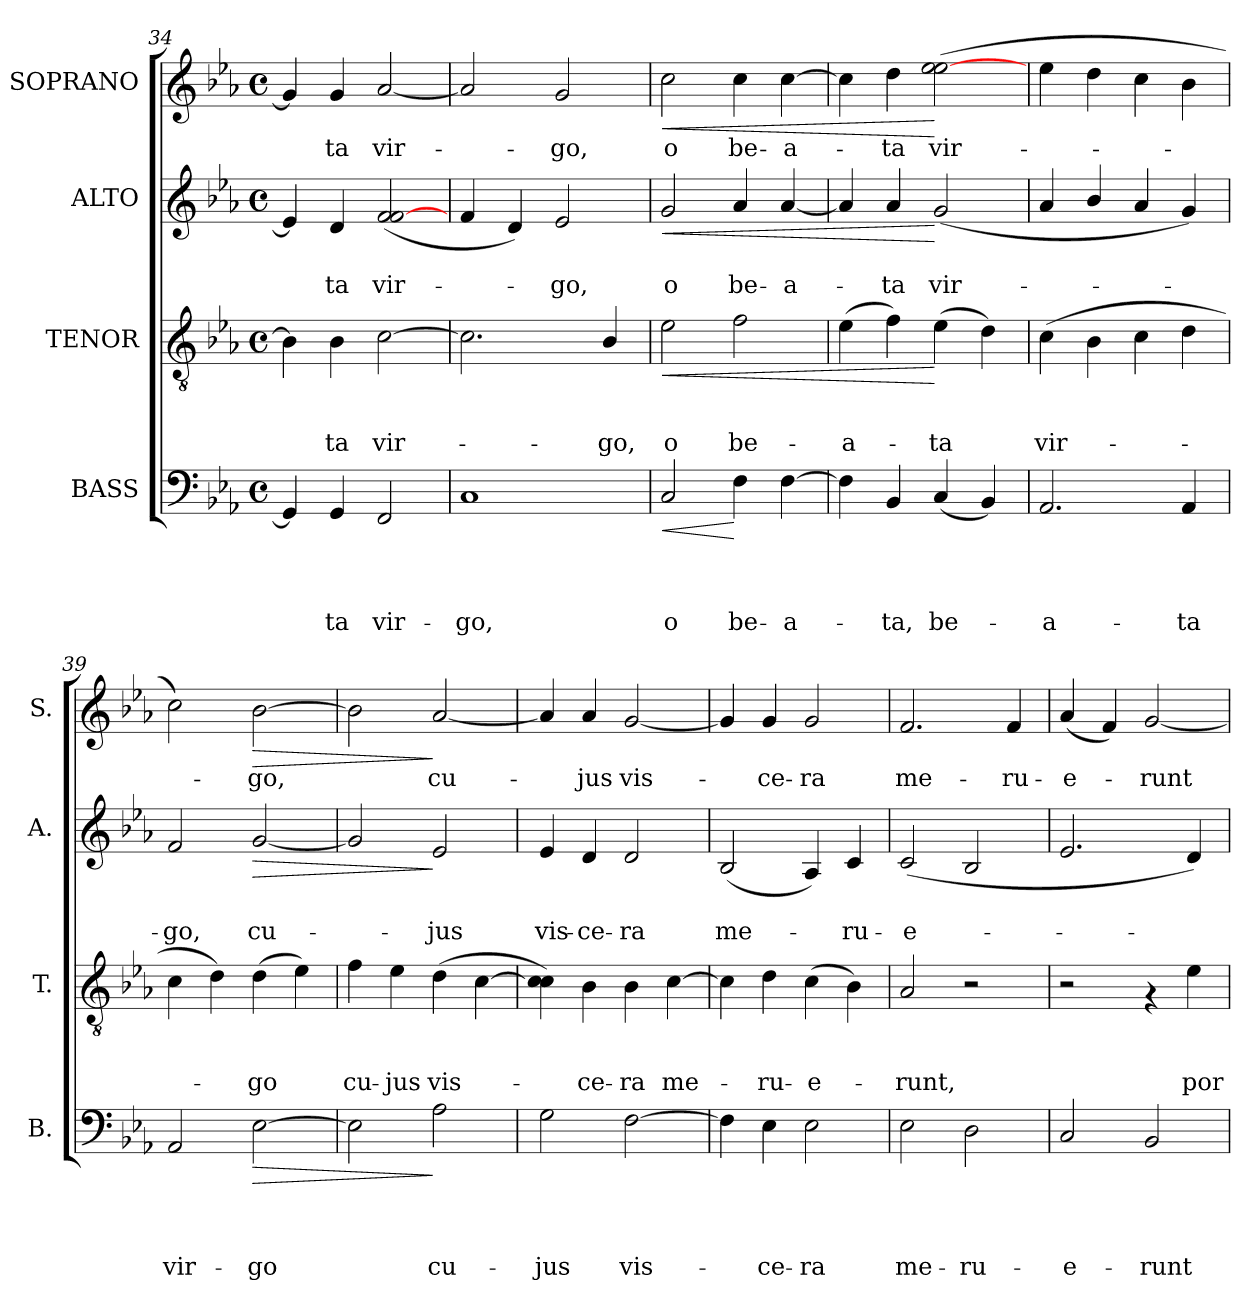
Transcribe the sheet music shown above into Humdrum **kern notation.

**kern	**text	**text	**text	**text	**dynam	**kern	**text	**text	**text	**dynam	**kern	**text	**text	**dynam	**kern	**text	**dynam
*part4	*part4	*part4	*part4	*part4	*part4	*part3	*part3	*part3	*part3	*part3	*part2	*part2	*part2	*part2	*part1	*part1	*part1
*staff4	*staff4	*staff4	*staff4	*staff4	*staff4	*staff3	*staff3	*staff3	*staff3	*staff3	*staff2	*staff2	*staff2	*staff2	*staff1	*staff1	*staff1
*I"BASS	*	*	*	*	*	*I"TENOR	*	*	*	*	*I"ALTO	*	*	*	*I"SOPRANO	*	*
*I'B.	*	*	*	*	*	*I'T.	*	*	*	*	*I'A.	*	*	*	*I'S.	*	*
*clefF4	*	*	*	*	*	*clefGv2	*	*	*	*	*clefG2	*	*	*	*clefG2	*	*
*k[b-e-a-]	*	*	*	*	*	*k[b-e-a-]	*	*	*	*	*k[b-e-a-]	*	*	*	*k[b-e-a-]	*	*
*E-:	*	*	*	*	*	*E-:	*	*	*	*	*E-:	*	*	*	*E-:	*	*
*M4/4	*	*	*	*	*	*M4/4	*	*	*	*	*M4/4	*	*	*	*M4/4	*	*
*met(c)	*	*	*	*	*	*met(c)	*	*	*	*	*met(c)	*	*	*	*met(c)	*	*
=34	=34	=34	=34	=34	=34	=34	=34	=34	=34	=34	=34	=34	=34	=34	=34	=34	=34
4GG/]	.	.	.	.	.	4B-\]	.	.	.	.	4e-/]	.	.	.	4g/]	.	.
!	!	!	!	!LO:LY:b	!	!	!	!	!LO:LY:b	!	!	!	!LO:LY:b	!	!	!LO:LY:b	!
4GG/	.	.	.	-ta	.	4B-\	.	.	-ta	.	4d/	.	-ta	.	4g/	-ta	.
!	!	!	!	!LO:LY:b	!	!	!	!	!LO:LY:b	!	!	!	!LO:LY:b	!	!	!LO:LY:b	!
2FF/	.	.	.	vir-	.	[>2c\	.	.	vir-	.	(>2f/ [<2f/	.	vir-	.	[<2a-/	vir-	.
=35	=35	=35	=35	=35	=35	=35	=35	=35	=35	=35	=35	=35	=35	=35	=35	=35	=35
!	!	!	!	!LO:LY:b	!	!	!	!	!	!	!	!	!	!	!	!	!
1C	.	.	.	-go,	.	2.c\]	.	.	.	.	4f/	.	.	.	2a-/]	.	.
.	.	.	.	.	.	.	.	.	.	.	4d/)	.	.	.	.	.	.
!	!	!	!	!	!	!	!	!	!	!	!	!	!LO:LY:b	!	!	!LO:LY:b	!
.	.	.	.	.	.	.	.	.	.	.	2e-/	.	-go,	.	2g/	-go,	.
!	!	!	!	!	!	!	!	!	!LO:LY:b	!	!	!	!	!	!	!	!
.	.	.	.	.	.	4B-/	.	.	-go,	.	.	.	.	.	.	.	.
!!LO:PB:g=z
=36	=36	=36	=36	=36	=36	=36	=36	=36	=36	=36	=36	=36	=36	=36	=36	=36	=36
!	!	!	!	!LO:LY:b	!LO:HP:b	!	!	!	!LO:LY:b	!LO:HP:b	!	!	!LO:LY:b	!LO:HP:b	!	!LO:LY:b	!LO:HP:b
2C/	.	.	.	o	<	2e-\	.	.	o	<	2g/	.	o	<	2cc\	o	<
!	!	!	!	!LO:LY:b	!	!	!	!	!LO:LY:b	!	!	!	!LO:LY:b	!	!	!LO:LY:b	!
4F\	.	.	.	be-	[	2f\	.	.	be-	.	4a-/	.	be-	.	4cc\	be-	.
!	!	!	!	!LO:LY:b	!	!	!	!	!	!	!	!	!LO:LY:b	!	!	!LO:LY:b	!
[>4F\	.	.	.	-a-	.	.	.	.	.	.	[<4a-/	.	-a-	.	[>4cc\	-a-	.
=37	=37	=37	=37	=37	=37	=37	=37	=37	=37	=37	=37	=37	=37	=37	=37	=37	=37
!	!	!	!	!	!	!	!	!	!LO:LY:b	!	!	!	!	!	!	!	!
4F\]	.	.	.	.	.	(>4e-\	.	.	-a-	.	4a-/]	.	.	.	4cc\]	.	.
!	!	!	!	!LO:LY:b	!	!	!	!	!	!	!	!	!LO:LY:b	!	!	!LO:LY:b	!
4BB-/	.	.	.	-ta,	.	4f\)	.	.	.	.	4a-/	.	-ta	.	4dd\	-ta	.
!	!	!	!	!LO:LY:b	!	!	!	!	!LO:LY:b	!	!	!	!LO:LY:b	!	!	!LO:LY:b	!
(<4C/	.	.	.	be-	.	(>4e-\	.	.	-ta	[	(>2g/	.	vir-	[	(>2ee-\ [>2ee-\	vir-	[
4BB-/)	.	.	.	.	.	4d\)	.	.	.	.	.	.	.	.	.	.	.
=38	=38	=38	=38	=38	=38	=38	=38	=38	=38	=38	=38	=38	=38	=38	=38	=38	=38
!	!	!	!	!LO:LY:b	!	!	!	!	!LO:LY:b	!	!	!	!	!	!	!	!
2.AA-/	.	.	.	-a-	.	(>4c\	.	.	vir-	.	4a-/	.	.	.	4ee-\	.	.
.	.	.	.	.	.	4B-\	.	.	.	.	4b-/	.	.	.	4dd\	.	.
.	.	.	.	.	.	4c\	.	.	.	.	4a-/	.	.	.	4cc\	.	.
!	!	!	!	!LO:LY:b	!	!	!	!	!	!	!	!	!	!	!	!	!
4AA-/	.	.	.	-ta	.	4d\	.	.	.	.	4g/)	.	.	.	4b-\	.	.
=39	=39	=39	=39	=39	=39	=39	=39	=39	=39	=39	=39	=39	=39	=39	=39	=39	=39
!	!	!	!	!LO:LY:b	!	!	!	!	!	!	!	!	!LO:LY:b	!	!	!	!
2AA-/	.	.	.	vir-	.	4c\	.	.	.	.	2f/	.	-go,	.	2cc\)	.	.
.	.	.	.	.	.	4d\)	.	.	.	.	.	.	.	.	.	.	.
!	!	!	!	!LO:LY:b	!LO:HP:b	!	!	!	!LO:LY:b	!	!	!	!LO:LY:b	!LO:HP:b	!	!LO:LY:b	!LO:HP:b
[>2E-\	.	.	.	-go	>	(>4d\	.	.	-go	.	[<2g/	.	cu-	>	[>2b-\	-go,	>
.	.	.	.	.	.	4e-\)	.	.	.	.	.	.	.	.	.	.	.
=40	=40	=40	=40	=40	=40	=40	=40	=40	=40	=40	=40	=40	=40	=40	=40	=40	=40
!	!	!	!	!	!	!	!	!	!LO:LY:b	!	!	!	!	!	!	!	!
2E-\]	.	.	.	.	.	4f\	.	.	cu-	.	2g/]	.	.	.	2b-\]	.	.
!	!	!	!	!	!	!	!	!	!LO:LY:b	!	!	!	!	!	!	!	!
.	.	.	.	.	.	4e-\	.	.	-jus	.	.	.	.	.	.	.	.
!	!	!	!	!LO:LY:b	!	!	!	!	!LO:LY:b	!	!	!	!LO:LY:b	!	!	!LO:LY:b	!
2A-\	.	.	.	cu-	]	(>4d\	.	.	vis-	.	2e-/	.	-jus	]	[<2a-/	cu-	]
.	.	.	.	.	.	[>4c\	.	.	.	.	.	.	.	.	.	.	.
=41	=41	=41	=41	=41	=41	=41	=41	=41	=41	=41	=41	=41	=41	=41	=41	=41	=41
!	!	!	!	!LO:LY:b	!	!	!	!	!	!	!	!	!LO:LY:b	!	!	!	!
2G\	.	.	.	-jus	.	4c\] 4c\)	.	.	.	.	4e-/	.	vis-	.	4a-/]	.	.
!	!	!	!	!	!	!	!	!	!LO:LY:b	!	!	!	!LO:LY:b	!	!	!LO:LY:b	!
.	.	.	.	.	.	4B-\	.	.	-ce-	.	4d/	.	-ce-	.	4a-/	-jus	.
!	!	!	!	!LO:LY:b	!	!	!	!	!LO:LY:b	!	!	!	!LO:LY:b	!	!	!LO:LY:b	!
[>2F\	.	.	.	vis-	.	4B-\	.	.	-ra	.	2d/	.	-ra	.	[<2g/	vis-	.
!	!	!	!	!	!	!	!	!	!LO:LY:b	!	!	!	!	!	!	!	!
.	.	.	.	.	.	[>4c\	.	.	me-	.	.	.	.	.	.	.	.
=42	=42	=42	=42	=42	=42	=42	=42	=42	=42	=42	=42	=42	=42	=42	=42	=42	=42
!	!	!	!	!	!	!	!	!	!	!	!	!	!LO:LY:b	!	!	!	!
4F\]	.	.	.	.	.	4c\]	.	.	.	.	(>2B-/	.	me-	.	4g/]	.	.
!	!	!	!	!LO:LY:b	!	!	!	!	!LO:LY:b	!	!	!	!	!	!	!LO:LY:b	!
4E-\	.	.	.	-ce-	.	4d\	.	.	-ru-	.	.	.	.	.	4g/	-ce-	.
!	!	!	!	!LO:LY:b	!	!	!	!	!LO:LY:b	!	!	!	!	!	!	!LO:LY:b	!
2E-\	.	.	.	-ra	.	(>4c\	.	.	-e-	.	4A-/)	.	.	.	2g/	-ra	.
!	!	!	!	!	!	!	!	!	!	!	!	!	!LO:LY:b	!	!	!	!
.	.	.	.	.	.	4B-\)	.	.	.	.	4c/	.	-ru-	.	.	.	.
!!LO:PB:g=z
=43	=43	=43	=43	=43	=43	=43	=43	=43	=43	=43	=43	=43	=43	=43	=43	=43	=43
!	!	!	!	!LO:LY:b	!	!	!	!	!LO:LY:b	!	!	!	!LO:LY:b	!	!	!LO:LY:b	!
2E-\	.	.	.	me-	.	2A-/	.	.	-runt,	.	(>2c/	.	-e-	.	2.f/	me-	.
!	!	!	!	!LO:LY:b	!	!	!	!	!	!	!	!	!	!	!	!	!
2D\	.	.	.	-ru-	.	2r	.	.	.	.	2B-/	.	.	.	.	.	.
!	!	!	!	!	!	!	!	!	!	!	!	!	!	!	!	!LO:LY:b	!
.	.	.	.	.	.	.	.	.	.	.	.	.	.	.	4f/	-ru-	.
=44	=44	=44	=44	=44	=44	=44	=44	=44	=44	=44	=44	=44	=44	=44	=44	=44	=44
!	!	!	!	!LO:LY:b	!	!	!	!	!	!	!	!	!	!	!	!LO:LY:b	!
2C/	.	.	.	-e-	.	2r	.	.	.	.	2.e-/	.	.	.	(<4a-/	-e-	.
.	.	.	.	.	.	.	.	.	.	.	.	.	.	.	4f/)	.	.
!	!	!	!	!LO:LY:b	!	!	!	!	!	!	!	!	!	!	!	!LO:LY:b	!
2BB-/	.	.	.	-runt	.	4rF	.	.	.	.	.	.	.	.	[<2g/	-runt	.
!	!	!	!	!	!	!	!	!	!LO:LY:b	!	!	!	!	!	!	!	!
.	.	.	.	.	.	4e-\	.	.	por-	.	4d/)	.	.	.	.	.	.
=	=	=	=	=	=	=	=	=	=	=	=	=	=	=	=	=	=
*-	*-	*-	*-	*-	*-	*-	*-	*-	*-	*-	*-	*-	*-	*-	*-	*-	*-
